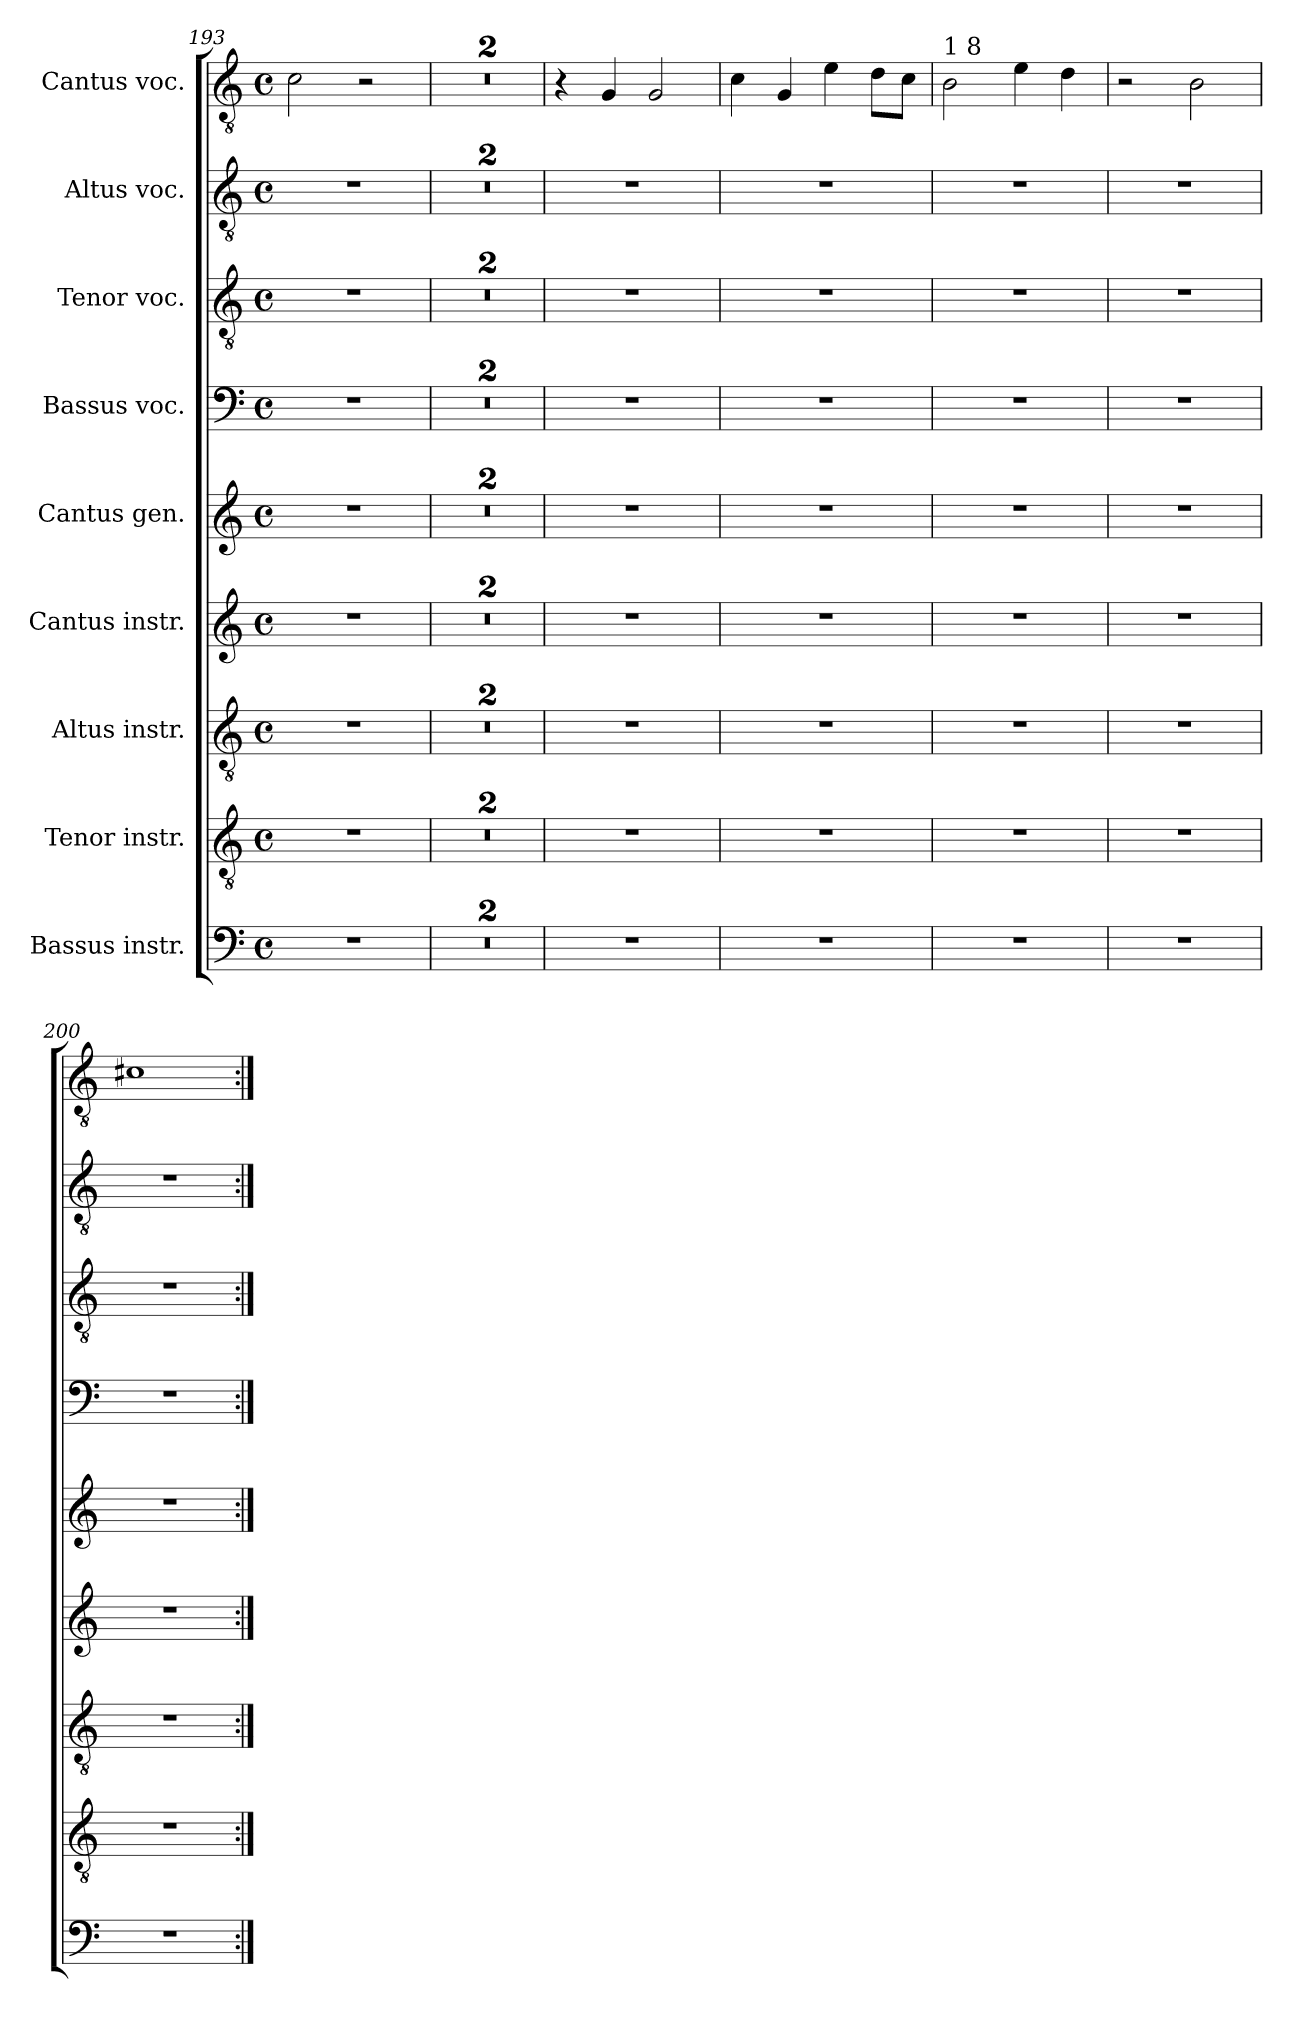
**kern	**kern	**kern	**kern	**kern	**kern	**kern	**kern	**kern
*part9	*part8	*part7	*part6	*part5	*part4	*part3	*part2	*part1
*staff9	*staff8	*staff7	*staff6	*staff5	*staff4	*staff3	*staff2	*staff1
*I"Bassus instr.	*I"Tenor instr.	*I"Altus instr.	*I"Cantus instr.	*I"Cantus gen.	*I"Bassus voc.	*I"Tenor voc.	*I"Altus voc.	*I"Cantus voc.
*clefF4	*clefGv2	*clefGv2	*clefG2	*clefG2	*clefF4	*clefGv2	*clefGv2	*clefGv2
*k[]	*k[]	*k[]	*k[]	*k[]	*k[]	*k[]	*k[]	*k[]
*C:	*C:	*C:	*C:	*C:	*C:	*C:	*C:	*C:
*M4/4	*M4/4	*M4/4	*M4/4	*M4/4	*M4/4	*M4/4	*M4/4	*M4/4
*met(c)	*met(c)	*met(c)	*met(c)	*met(c)	*met(c)	*met(c)	*met(c)	*met(c)
=193	=193	=193	=193	=193	=193	=193	=193	=193
1r	1r	1r	1r	1r	1r	1r	1r	2c\
.	.	.	.	.	.	.	.	2r
=194	=194	=194	=194	=194	=194	=194	=194	=194
1r	1r	1r	1r	1r	1r	1r	1r	1r
=195	=195	=195	=195	=195	=195	=195	=195	=195
1r	1r	1r	1r	1r	1r	1r	1r	1r
=196	=196	=196	=196	=196	=196	=196	=196	=196
1r	1r	1r	1r	1r	1r	1r	1r	4r
.	.	.	.	.	.	.	.	4G/
.	.	.	.	.	.	.	.	2G/
=197	=197	=197	=197	=197	=197	=197	=197	=197
1r	1r	1r	1r	1r	1r	1r	1r	4c\
.	.	.	.	.	.	.	.	4G/
.	.	.	.	.	.	.	.	4e\
.	.	.	.	.	.	.	.	8d\L
.	.	.	.	.	.	.	.	8c\J
!!LO:LB:g=z
=198	=198	=198	=198	=198	=198	=198	=198	=198
!	!	!	!	!	!	!	!	!LO:TX:a:t=1 8
1r	1r	1r	1r	1r	1r	1r	1r	2B\
.	.	.	.	.	.	.	.	4e\
.	.	.	.	.	.	.	.	4d\
=199	=199	=199	=199	=199	=199	=199	=199	=199
1r	1r	1r	1r	1r	1r	1r	1r	2r
.	.	.	.	.	.	.	.	2B\
=200	=200	=200	=200	=200	=200	=200	=200	=200
1r	1r	1r	1r	1r	1r	1r	1r	1c#
=:|!	=:|!	=:|!	=:|!	=:|!	=:|!	=:|!	=:|!	=:|!
*-	*-	*-	*-	*-	*-	*-	*-	*-
